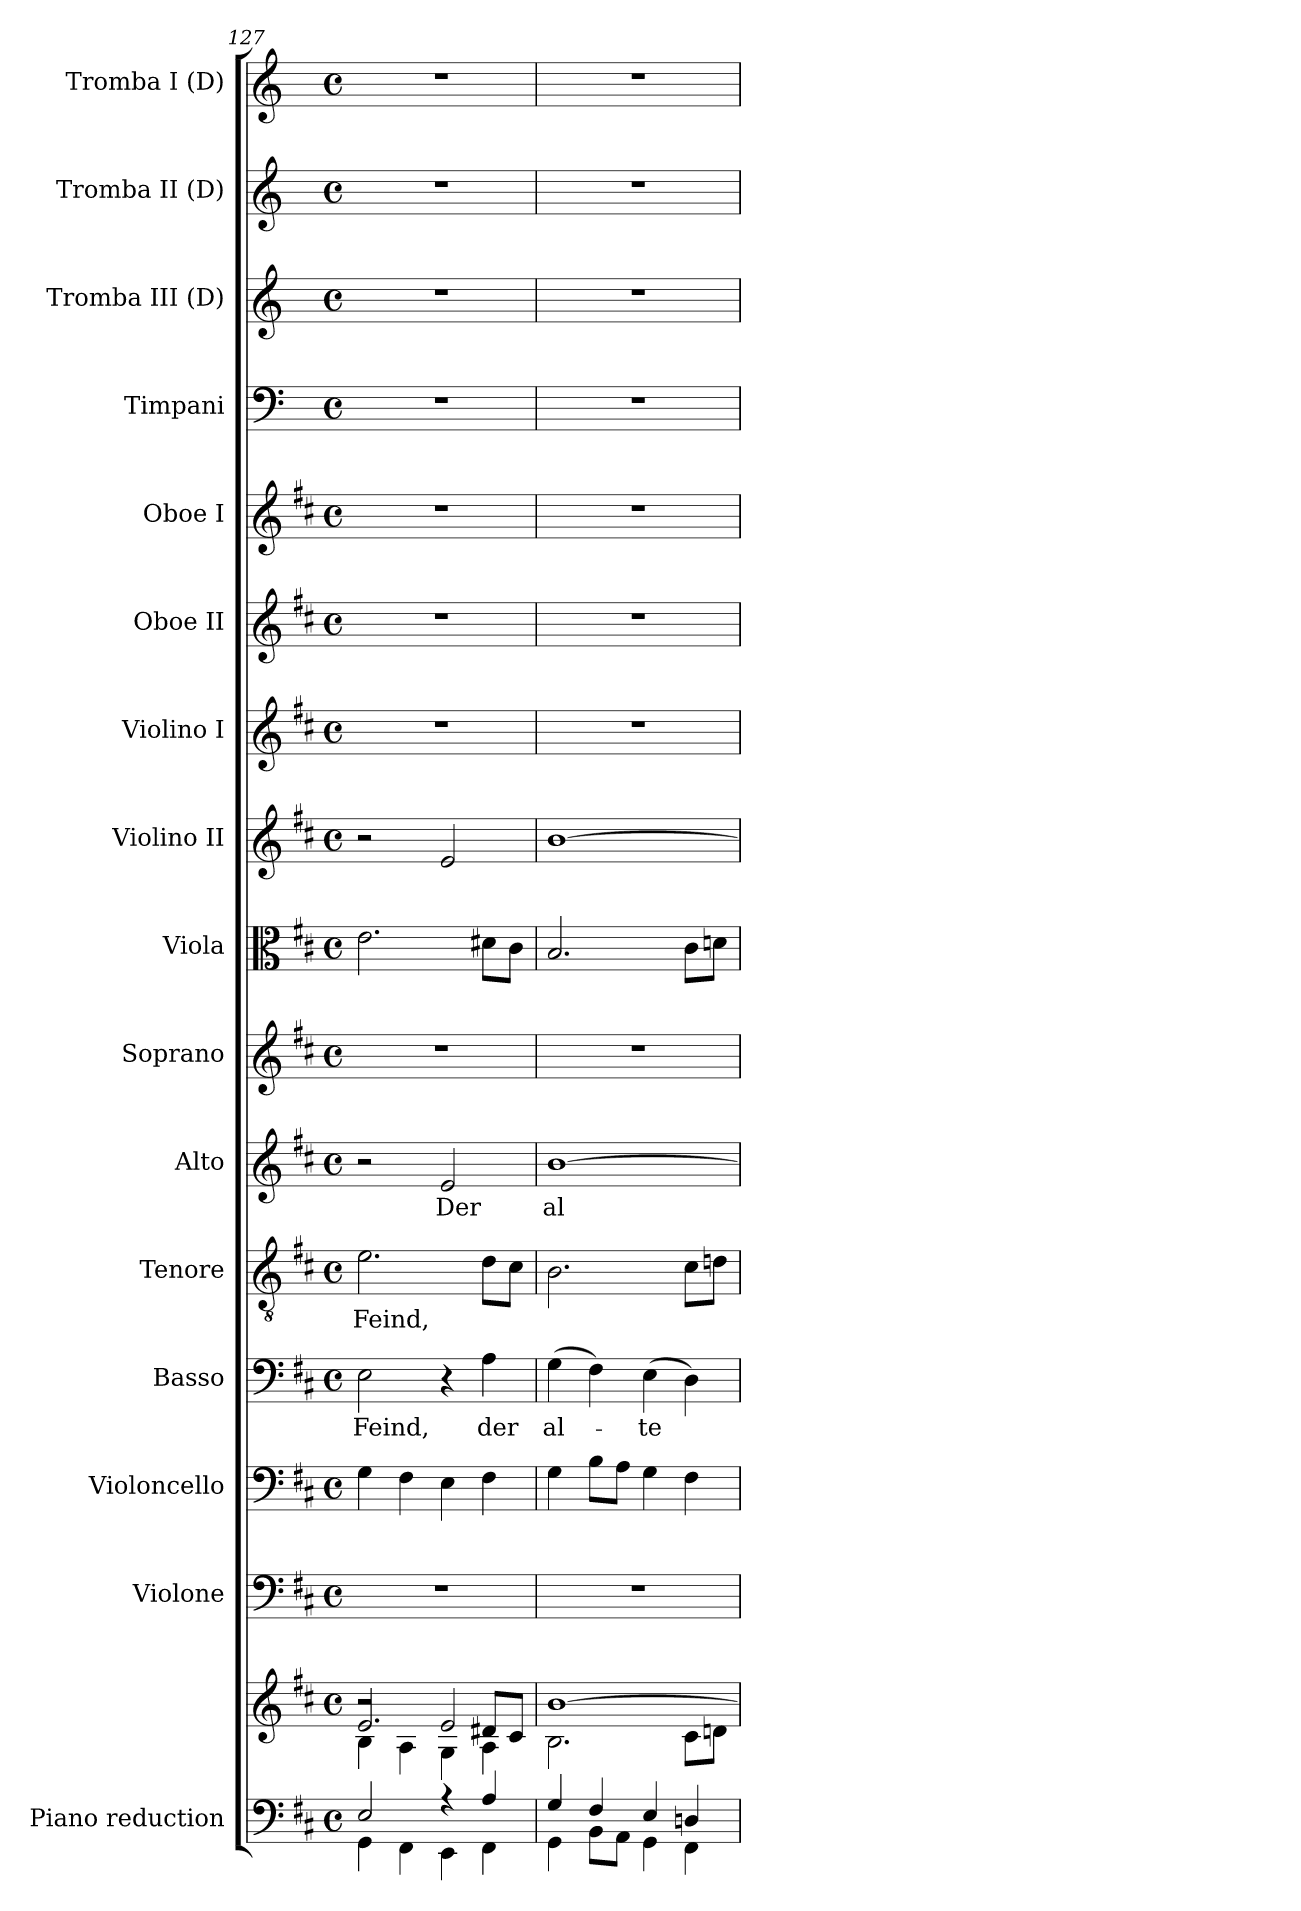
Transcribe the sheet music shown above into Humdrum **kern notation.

**kern	**kern	**kern	**kern	**kern	**text	**kern	**text	**kern	**text	**kern	**kern	**kern	**kern	**kern	**kern	**kern	**kern	**kern	**kern
*part16	*part16	*part15	*part14	*part13	*part13	*part12	*part12	*part11	*part11	*part10	*part9	*part8	*part7	*part6	*part5	*part4	*part3	*part2	*part1
*staff17	*staff16	*staff15	*staff14	*staff13	*staff13	*staff12	*staff12	*staff11	*staff11	*staff10	*staff9	*staff8	*staff7	*staff6	*staff5	*staff4	*staff3	*staff2	*staff1
*I"Piano reduction	*	*I"Violone	*I"Violoncello	*I"Basso	*	*I"Tenore	*	*I"Alto	*	*I"Soprano	*I"Viola	*I"Violino II	*I"Violino I	*I"Oboe II	*I"Oboe I	*I"Timpani	*I"Tromba III (D)	*I"Tromba II (D)	*I"Tromba I (D)
*I'Pno	*	*	*	*	*	*	*	*	*	*	*	*	*	*I'Ob	*I'Ob	*I'Timp	*	*	*
*clefF4	*clefG2	*clefF4	*clefF4	*clefF4	*	*clefGv2	*	*clefG2	*	*clefG2	*clefC3	*clefG2	*clefG2	*clefG2	*clefG2	*clefF4	*clefG2	*clefG2	*clefG2
*	*	*ITrd7c12	*	*	*	*	*	*	*	*	*	*	*	*	*	*	*ITrd-1c-2	*ITrd-1c-2	*ITrd-1c-2
*k[f#c#]	*k[f#c#]	*k[f#c#]	*k[f#c#]	*k[f#c#]	*	*k[f#c#]	*	*k[f#c#]	*	*k[f#c#]	*k[f#c#]	*k[f#c#]	*k[f#c#]	*k[f#c#]	*k[f#c#]	*k[]	*k[f#c#]	*k[f#c#]	*k[f#c#]
*M4/4	*M4/4	*M4/4	*M4/4	*M4/4	*	*M4/4	*	*M4/4	*	*M4/4	*M4/4	*M4/4	*M4/4	*M4/4	*M4/4	*M4/4	*M4/4	*M4/4	*M4/4
*met(c)	*met(c)	*met(c)	*met(c)	*met(c)	*	*met(c)	*	*met(c)	*	*met(c)	*met(c)	*met(c)	*met(c)	*met(c)	*met(c)	*met(c)	*met(c)	*met(c)	*met(c)
=127	=127	=127	=127	=127	=127	=127	=127	=127	=127	=127	=127	=127	=127	=127	=127	=127	=127	=127	=127
*^	*^	*	*	*	*	*	*	*	*	*	*	*	*	*	*	*	*	*	*
*	*	*	*^	*	*	*	*	*	*	*	*	*	*	*	*	*	*	*	*	*	*
!	!	!	!	!	!	!	!	!LO:LY:b	!	!LO:LY:b	!	!	!	!	!	!	!	!	!	!	!	!
2E/	4GG\	2r	4B\	2.e/	1r	4G\	2E\	Feind,	2.e\	Feind,	2r	.	1r	2.e\	2r	1r	1r	1r	1r	1r	1r	1r
.	4FF#\	.	4A\	.	.	4F#\	.	.	.	.	.	.	.	.	.	.	.	.	.	.	.	.
!	!	!	!	!	!	!	!	!	!	!	!	!LO:LY:b	!	!	!	!	!	!	!	!	!	!
4r	4EE\	2e/	4G\	.	.	4E\	4r	.	.	.	2e/	Der	.	.	2e/	.	.	.	.	.	.	.
!	!	!	!	!	!	!	!	!LO:LY:b	!	!	!	!	!	!	!	!	!	!	!	!	!	!
4A/	4FF#\	.	4A\	8d#X/L	.	4F#\	4A\	der	8d\L	.	.	.	.	8d#X\L	.	.	.	.	.	.	.	.
.	.	.	.	8c#/J	.	.	.	.	8c#\J	.	.	.	.	8c#\J	.	.	.	.	.	.	.	.
=128	=128	=128	=128	=128	=128	=128	=128	=128	=128	=128	=128	=128	=128	=128	=128	=128	=128	=128	=128	=128	=128	=128
!	!	!	!	!	!	!	!	!LO:LY:b	!	!	!	!LO:LY:b	!	!	!	!	!	!	!	!	!	!
*	*	*	*v	*v	*	*	*	*	*	*	*	*	*	*	*	*	*	*	*	*	*	*
4G/	4GG\	[1b	2.B\	1r	4G\	(>4G\	al-	2.B\	.	[1b	al-	1r	2.B/	[1b	1r	1r	1r	1r	1r	1r	1r
4F#/	8BB\L	.	.	.	8B\L	4F#\)	.	.	.	.	.	.	.	.	.	.	.	.	.	.	.
.	8AA\J	.	.	.	8A\J	.	.	.	.	.	.	.	.	.	.	.	.	.	.	.	.
!	!	!	!	!	!	!	!LO:LY:b	!	!	!	!	!	!	!	!	!	!	!	!	!	!
4E/	4GG\	.	.	.	4G\	(>4E\	-te	.	.	.	.	.	.	.	.	.	.	.	.	.	.
4Dn/	4FF#\	.	8c#\L	.	4F#\	4D\)	.	8c#\L	.	.	.	.	8c#\L	.	.	.	.	.	.	.	.
.	.	.	8dn\J	.	.	.	.	8dn\J	.	.	.	.	8dn\J	.	.	.	.	.	.	.	.
*v	*v	*	*	*	*	*	*	*	*	*	*	*	*	*	*	*	*	*	*	*	*
*	*v	*v	*	*	*	*	*	*	*	*	*	*	*	*	*	*	*	*	*	*
=	=	=	=	=	=	=	=	=	=	=	=	=	=	=	=	=	=	=	=
*-	*-	*-	*-	*-	*-	*-	*-	*-	*-	*-	*-	*-	*-	*-	*-	*-	*-	*-	*-
